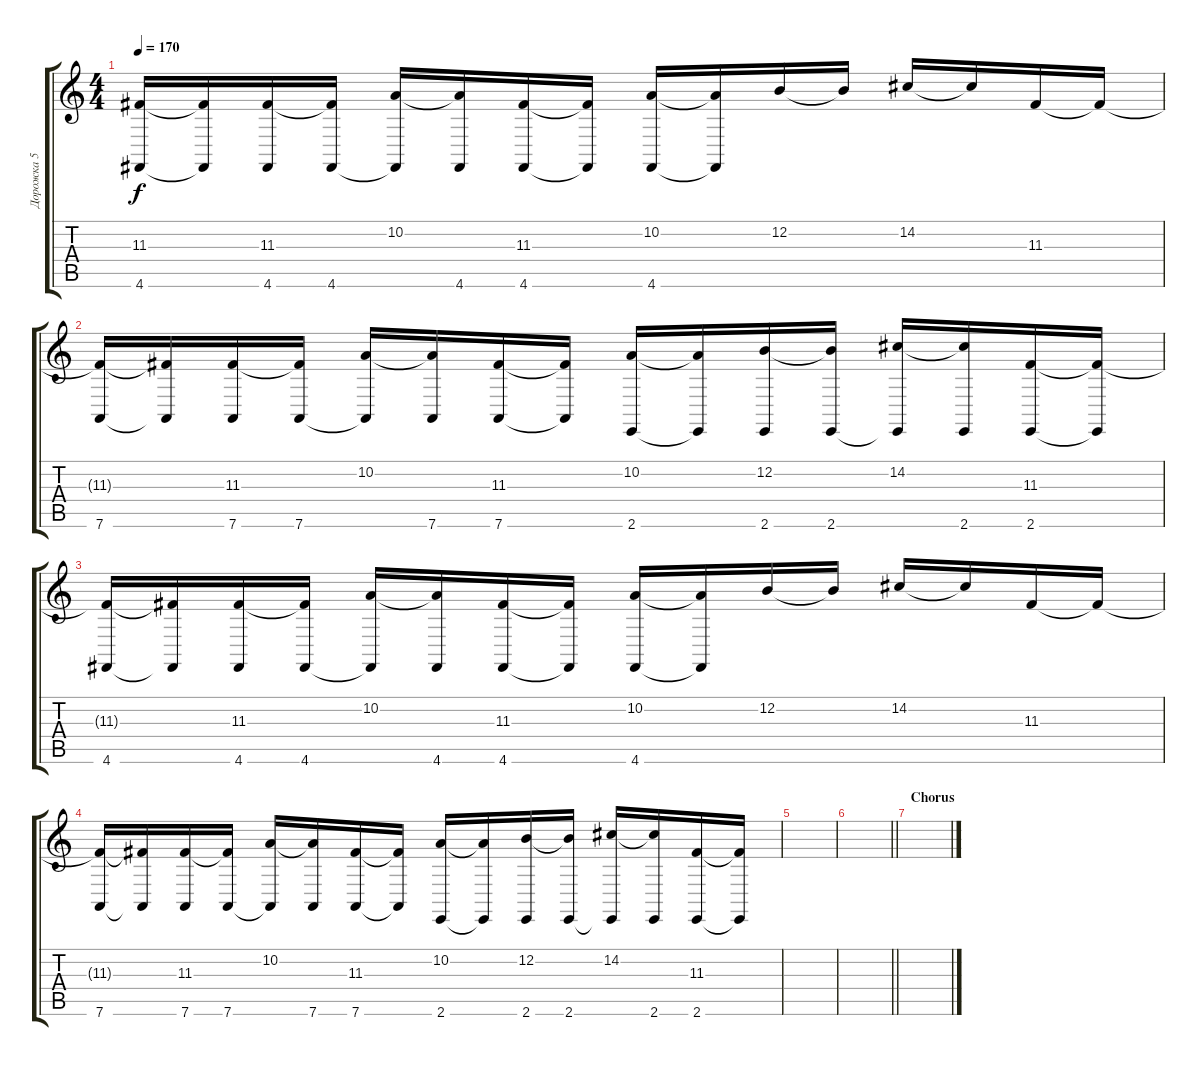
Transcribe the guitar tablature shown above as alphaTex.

\track ("Дорожка 5" "Дорожка 5") {instrument lead1square}
\staff {score tabs}
\tuning (E4 B3 G3 D3 A2 D2) {hide}
\ts (4 4)
\tempo 170
\clef g2
\ks c
(11.3{t} 4.6).16{dy f} (11.3{t} 4.6{t}).16 (11.3 4.6).16 (11.3{t} 4.6).16 (10.2 4.6{t}).16 (10.2{t} 4.6).16 (11.3 4.6).16 (11.3{t} 4.6{t}).16 (10.2 4.6).16 (10.2{t} 4.6{t}).16 12.2.16 12.2{t}.16 14.2.16 14.2{t}.16 11.3.16 11.3{t}.16 |
(11.3{t} 7.6).16 (11.3{t} 7.6{t}).16 (11.3 7.6).16 (11.3{t} 7.6).16 (10.2 7.6{t}).16 (10.2{t} 7.6).16 (11.3 7.6).16 (11.3{t} 7.6{t}).16 (10.2 2.6).16 (10.2{t} 2.6{t}).16 (12.2 2.6).16 (12.2{t} 2.6).16 (14.2 2.6{t}).16 (14.2{t} 2.6).16 (11.3 2.6).16 (11.3{t} 2.6{t}).16 |
(11.3{t} 4.6).16 (11.3{t} 4.6{t}).16 (11.3 4.6).16 (11.3{t} 4.6).16 (10.2 4.6{t}).16 (10.2{t} 4.6).16 (11.3 4.6).16 (11.3{t} 4.6{t}).16 (10.2 4.6).16 (10.2{t} 4.6{t}).16 12.2.16 12.2{t}.16 14.2.16 14.2{t}.16 11.3.16 11.3{t}.16 |
(11.3{t} 7.6).16 (11.3{t} 7.6{t}).16 (11.3 7.6).16 (11.3{t} 7.6).16 (10.2 7.6{t}).16 (10.2{t} 7.6).16 (11.3 7.6).16 (11.3{t} 7.6{t}).16 (10.2 2.6).16 (10.2{t} 2.6{t}).16 (12.2 2.6).16 (12.2{t} 2.6).16 (14.2 2.6{t}).16 (14.2{t} 2.6).16 (11.3 2.6).16 (11.3{t} 2.6{t}).16 |
|
\barLineRight lightlight
|
\section ("" "Chorus")
